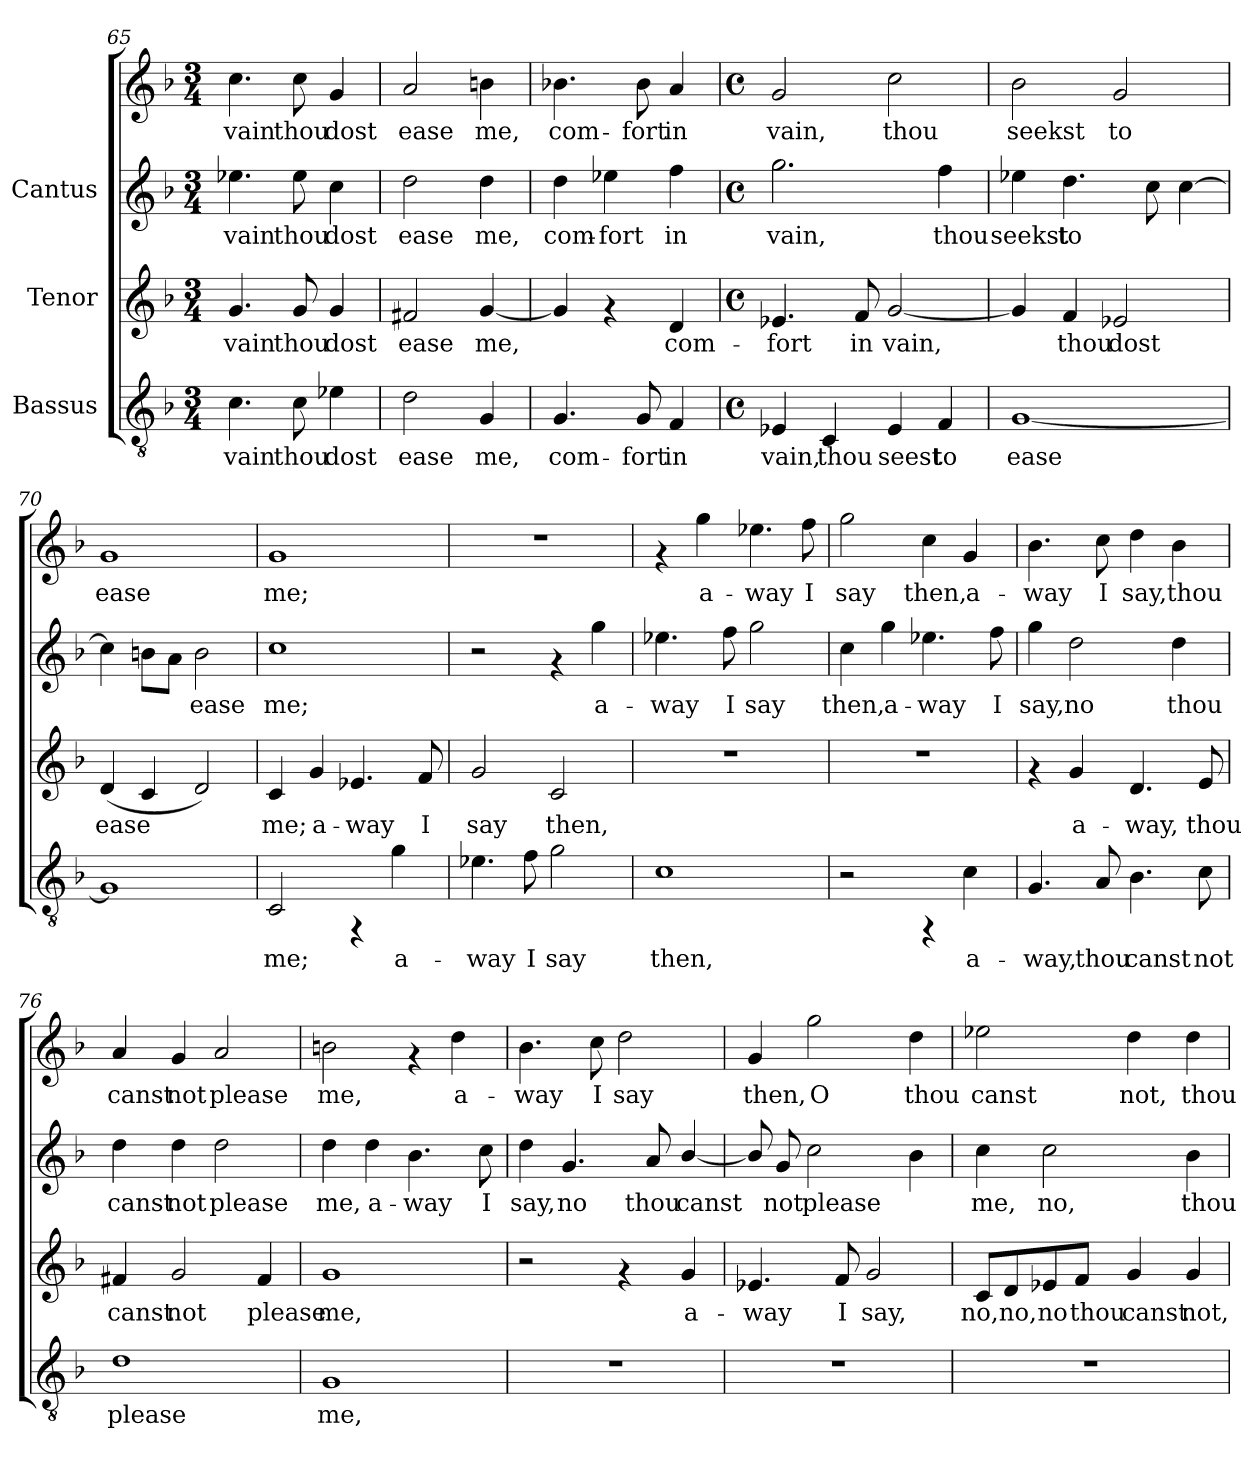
**kern	**text	**kern	**text	**kern	**text	**kern	**text
*part3	*part3	*part2	*part2	*part1	*part1	*part1	*part1
*staff4	*staff4	*staff3	*staff3	*staff2	*staff2	*staff1	*staff1
*I"Bassus	*	*I"Tenor	*	*I"Cantus	*	*	*
*clefGv2	*	*clefG2	*	*clefG2	*	*clefG2	*
*k[b-]	*	*k[b-]	*	*k[b-]	*	*k[b-]	*
*F:	*	*F:	*	*F:	*	*F:	*
*M3/4	*	*M3/4	*	*M3/4	*	*M3/4	*
=65	=65	=65	=65	=65	=65	=65	=65
!	!LO:LY:b:cj	!	!LO:LY:b:cj	!	!LO:LY:b:cj	!	!LO:LY:b:cj
4.c\	vain	4.g/	vain	4.ee-X\	vain	4.cc\	vain
!	!LO:LY:b:cj	!	!LO:LY:b:cj	!	!LO:LY:b:cj	!	!LO:LY:b:cj
8c\	thou	8g/	thou	8ee-\	thou	8cc\	thou
!	!LO:LY:b:cj	!	!LO:LY:b:cj	!	!LO:LY:b:cj	!	!LO:LY:b:cj
4e-X\	dost	4g/	dost	4cc\	dost	4g/	dost
=66	=66	=66	=66	=66	=66	=66	=66
!	!LO:LY:b:cj	!	!LO:LY:b:cj	!	!LO:LY:b:cj	!	!LO:LY:b:cj
2d\	ease	2f#X/	ease	2dd\	ease	2a/	ease
!	!LO:LY:b:cj	!	!LO:LY:b:cj	!	!LO:LY:b:cj	!	!LO:LY:b:cj
4G/	me,	[<4g/	me,	4dd\	me,	4bn\	me,
!!LO:LB:g=z
=67	=67	=67	=67	=67	=67	=67	=67
!	!LO:LY:b:cj	!	!LO:LY:b:cj	!	!LO:LY:b:cj	!	!LO:LY:b:cj
4.G/	com-	4g/]	.	4dd\	com-	4.b-X\	com-
!	!	!	!	!	!LO:LY:b:cj	!	!
.	.	4rf	.	4ee-X\	-fort	.	.
!	!LO:LY:b:cj	!	!	!	!	!	!LO:LY:b:cj
8G/	-fort	.	.	.	.	8b-\	-fort
!	!LO:LY:b:cj	!	!LO:LY:b:cj	!	!LO:LY:b:cj	!	!LO:LY:b:cj
4F/	in	4d/	com-	4ff\	in	4a/	in
=68	=68	=68	=68	=68	=68	=68	=68
*M4/4	*	*M4/4	*	*M4/4	*	*M4/4	*
*met(c)	*	*met(c)	*	*met(c)	*	*met(c)	*
!	!LO:LY:b:cj	!	!LO:LY:b:cj	!	!LO:LY:b:cj	!	!LO:LY:b:cj
4E-X/	vain,	4.e-X/	-fort	2.gg\	vain,	2g/	vain,
!	!LO:LY:b:cj	!	!	!	!	!	!
4C/	thou	.	.	.	.	.	.
!	!	!	!LO:LY:b:cj	!	!	!	!
.	.	8f/	in	.	.	.	.
!	!LO:LY:b:cj	!	!LO:LY:b:cj	!	!	!	!LO:LY:b:cj
4E-/	seest	[<2g/	vain,	.	.	2cc\	thou
!	!LO:LY:b:cj	!	!	!	!LO:LY:b:cj	!	!
4F/	to	.	.	4ff\	thou	.	.
=69	=69	=69	=69	=69	=69	=69	=69
!	!LO:LY:b:cj	!	!LO:LY:b:cj	!	!LO:LY:b:cj	!	!LO:LY:b:cj
[<1G	ease	4g/]	.	4ee-X\	seekst	2b-\	seekst
!	!	!	!LO:LY:b:cj	!	!LO:LY:b:cj	!	!
.	.	4f/	thou	4.dd\	to	.	.
!	!	!	!LO:LY:b:cj	!	!	!	!LO:LY:b:cj
.	.	2e-X/	dost	.	.	2g/	to
!	!	!	!	!	!LO:LY:b:cj	!	!
.	.	.	.	8cc\	.	.	.
!	!	!	!	!	!LO:LY:b:cj	!	!
.	.	.	.	[>4cc\	.	.	.
=70	=70	=70	=70	=70	=70	=70	=70
!	!	!	!LO:LY:b:cj	!	!LO:LY:b:cj	!	!LO:LY:b:cj
1G]	.	(<4d/	ease	4cc\]	.	1g	ease
!	!	!	!LO:LY:b:cj	!	!LO:LY:b:cj	!	!
.	.	4c/	.	8bn\L	.	.	.
!	!	!	!	!	!LO:LY:b:cj	!	!
.	.	.	.	8a\J	.	.	.
!	!	!	!LO:LY:b:cj	!	!LO:LY:b:cj	!	!
.	.	2d/)	.	2b\	ease	.	.
=71	=71	=71	=71	=71	=71	=71	=71
!	!LO:LY:b:cj	!	!LO:LY:b:cj	!	!LO:LY:b:cj	!	!LO:LY:b:cj
2C/	me;	4c/	me;	1cc	me;	1g	me;
!	!	!	!LO:LY:b:cj	!	!	!	!
.	.	4g/	a-	.	.	.	.
!	!	!	!LO:LY:b:cj	!	!	!	!
4rFF	.	4.e-X/	-way	.	.	.	.
!	!LO:LY:b:cj	!	!	!	!	!	!
4g\	a-	.	.	.	.	.	.
!	!	!	!LO:LY:b:cj	!	!	!	!
.	.	8f/	I	.	.	.	.
!!LO:PB:g=z
=72	=72	=72	=72	=72	=72	=72	=72
!	!LO:LY:b:cj	!	!LO:LY:b:cj	!	!	!	!
4.e-X\	-way	2g/	say	2r	.	1r	.
!	!LO:LY:b:cj	!	!	!	!	!	!
8f\	I	.	.	.	.	.	.
!	!LO:LY:b:cj	!	!LO:LY:b:cj	!	!	!	!
2g\	say	2c/	then,	4rf	.	.	.
!	!	!	!	!	!LO:LY:b:cj	!	!
.	.	.	.	4gg\	a-	.	.
=73	=73	=73	=73	=73	=73	=73	=73
!	!LO:LY:b:cj	!	!	!	!LO:LY:b:cj	!	!
1c	then,	1r	.	4.ee-X\	way	4rf	.
!	!	!	!	!	!	!	!LO:LY:b:cj
.	.	.	.	.	.	4gg\	-a-
!	!	!	!	!	!LO:LY:b:cj	!	!
.	.	.	.	8ff\	I	.	.
!	!	!	!	!	!LO:LY:b:cj	!	!LO:LY:b:cj
.	.	.	.	2gg\	say	4.ee-X\	-way
!	!	!	!	!	!	!	!LO:LY:b:cj
.	.	.	.	.	.	8ff\	I
=74	=74	=74	=74	=74	=74	=74	=74
!	!	!	!	!	!LO:LY:b:cj	!	!LO:LY:b:cj
2r	.	1r	.	4cc\	-then,	2gg\	say
!	!	!	!	!	!LO:LY:b:cj	!	!
.	.	.	.	4gg\	a-	.	.
!	!	!	!	!	!LO:LY:b:cj	!	!LO:LY:b:cj
4rFF	.	.	.	4.ee-X\	-way	4cc\	then,
!	!LO:LY:b:cj	!	!	!	!	!	!LO:LY:b:cj
4c\	a-	.	.	.	.	4g/	a-
!	!	!	!	!	!LO:LY:b:cj	!	!
.	.	.	.	8ff\	I	.	.
=75	=75	=75	=75	=75	=75	=75	=75
!	!LO:LY:b:cj	!	!	!	!LO:LY:b:cj	!	!LO:LY:b:cj
4.G/	-way,	4rf	.	4gg\	say,	4.b-\	way
!	!	!	!LO:LY:b:cj	!	!LO:LY:b:cj	!	!
.	.	4g/	a-	2dd\	no	.	.
!	!LO:LY:b:cj	!	!	!	!	!	!LO:LY:b:cj
8A/	thou	.	.	.	.	8cc\	I
!	!LO:LY:b:cj	!	!LO:LY:b:cj	!	!	!	!LO:LY:b:cj
4.B-\	canst	4.d/	-way,	.	.	4dd\	say,
!	!	!	!	!	!LO:LY:b:cj	!	!LO:LY:b:cj
.	.	.	.	4dd\	thou	4b-\	thou
!	!LO:LY:b:cj	!	!LO:LY:b:cj	!	!	!	!
8c\	not	8e/	thou	.	.	.	.
=76	=76	=76	=76	=76	=76	=76	=76
!	!LO:LY:b:cj	!	!LO:LY:b:cj	!	!LO:LY:b:cj	!	!LO:LY:b:cj
1d	please	4f#X/	canst	4dd\	canst	4a/	canst
!	!	!	!LO:LY:b:cj	!	!LO:LY:b:cj	!	!LO:LY:b:cj
.	.	2g/	not	4dd\	not	4g/	not
!	!	!	!	!	!LO:LY:b:cj	!	!LO:LY:b:cj
.	.	.	.	2dd\	please	2a/	please
!	!	!	!LO:LY:b:cj	!	!	!	!
.	.	4f#/	please	.	.	.	.
!!LO:LB:g=z
=77	=77	=77	=77	=77	=77	=77	=77
!	!LO:LY:b:cj	!	!LO:LY:b:cj	!	!LO:LY:b:cj	!	!LO:LY:b:cj
1G	me,	1g	me,	4dd\	-me,	2bn\	me,
!	!	!	!	!	!LO:LY:b:cj	!	!
.	.	.	.	4dd\	a-	.	.
!	!	!	!	!	!LO:LY:b:cj	!	!
.	.	.	.	4.b-\	-way	4rf	.
!	!	!	!	!	!	!	!LO:LY:b:cj
.	.	.	.	.	.	4dd\	a-
!	!	!	!	!	!LO:LY:b:cj	!	!
.	.	.	.	8cc\	I	.	.
=78	=78	=78	=78	=78	=78	=78	=78
!	!	!	!	!	!LO:LY:b:cj	!	!LO:LY:b:cj
1r	.	2r	.	4dd\	say,	4.b-\	way
!	!	!	!	!	!LO:LY:b:cj	!	!
.	.	.	.	4.g/	no	.	.
!	!	!	!	!	!	!	!LO:LY:b:cj
.	.	.	.	.	.	8cc\	I
!	!	!	!	!	!	!	!LO:LY:b:cj
.	.	4rf	.	.	.	2dd\	say
!	!	!	!	!	!LO:LY:b:cj	!	!
.	.	.	.	8a/	thou	.	.
!	!	!	!LO:LY:b:cj	!	!LO:LY:b:cj	!	!
.	.	4g/	a-	[<4b-/	canst	.	.
=79	=79	=79	=79	=79	=79	=79	=79
!	!	!	!LO:LY:b:cj	!	!LO:LY:b:cj	!	!LO:LY:b:cj
1r	.	4.e-X/	-way	8b-/]	.	4g/	then,
!	!	!	!	!	!LO:LY:b:cj	!	!
.	.	.	.	8g/	not	.	.
!	!	!	!	!	!LO:LY:b:cj	!	!LO:LY:b:cj
.	.	.	.	2cc\	please	2gg\	O
!	!	!	!LO:LY:b:cj	!	!	!	!
.	.	8f/	I	.	.	.	.
!	!	!	!LO:LY:b:cj	!	!	!	!
.	.	2g/	say,	.	.	.	.
!	!	!	!	!	!LO:LY:b:cj	!	!LO:LY:b:cj
.	.	.	.	4b-\	.	4dd\	thou
=80	=80	=80	=80	=80	=80	=80	=80
!	!	!	!LO:LY:b:cj	!	!LO:LY:b:cj	!	!LO:LY:b:cj
1r	.	8c/L	no,	4cc\	me,	2ee-X\	canst
!	!	!	!LO:LY:b:cj	!	!	!	!
.	.	8d/	no,	.	.	.	.
!	!	!	!LO:LY:b:cj	!	!LO:LY:b:cj	!	!
.	.	8e-X/	no	2cc\	no,	.	.
!	!	!	!LO:LY:b:cj	!	!	!	!
.	.	8f/J	thou	.	.	.	.
!	!	!	!LO:LY:b:cj	!	!	!	!LO:LY:b:cj
.	.	4g/	canst	.	.	4dd\	not,
!	!	!	!LO:LY:b:cj	!	!LO:LY:b:cj	!	!LO:LY:b:cj
.	.	4g/	not,	4b-\	thou	4dd\	thou
=	=	=	=	=	=	=	=
*-	*-	*-	*-	*-	*-	*-	*-
